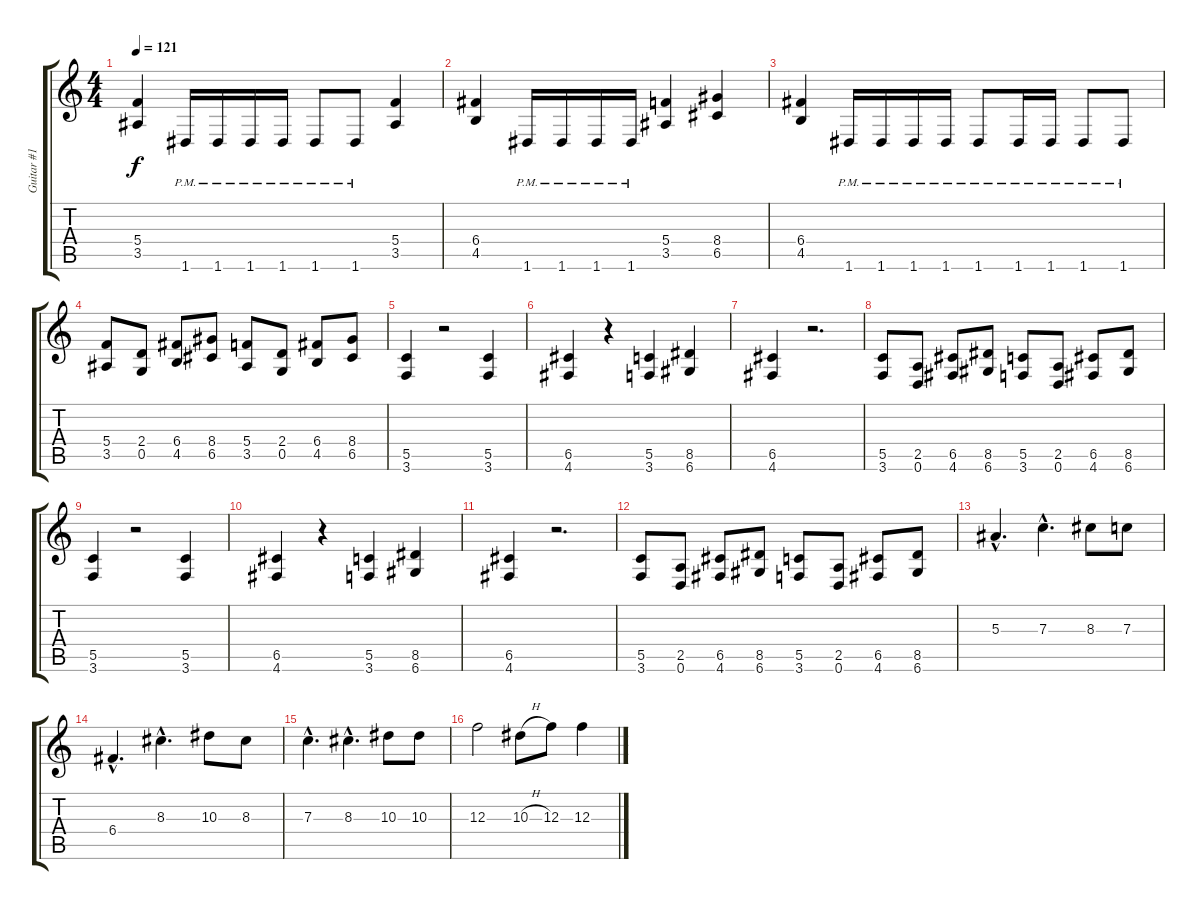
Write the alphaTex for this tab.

\track ("Guitar #1" "Guitar #1") {instrument distortionguitar}
\staff {score tabs}
\tuning (D4 A3 F3 C3 G2 D2) {hide}
\ts (4 4)
\tempo 121
\clef g2
\ks c
(5.4 3.5).4{dy f} 1.6{pm}.16 1.6{pm}.16 1.6{pm}.16 1.6{pm}.16 1.6{pm}.8 1.6{pm}.8 (5.4 3.5).4 |
(6.4 4.5).4 1.6{pm}.16 1.6{pm}.16 1.6{pm}.16 1.6{pm}.16 (5.4 3.5).4 (8.4 6.5).4 |
(6.4 4.5).4 1.6{pm}.16 1.6{pm}.16 1.6{pm}.16 1.6{pm}.16 1.6{pm}.8 1.6{pm}.16 1.6{pm}.16 1.6{pm}.8 1.6{pm}.8 |
(5.4 3.5).8 (2.4 0.5).8 (6.4 4.5).8 (8.4 6.5).8 (5.4 3.5).8 (2.4 0.5).8 (6.4 4.5).8 (8.4 6.5).8 |
(5.5 3.6).4 r.2 (5.5 3.6).4 |
(6.5 4.6).4 r.4 (5.5 3.6).4 (8.5 6.6).4 |
(6.5 4.6).4 r.2{d} |
(5.5 3.6).8 (2.5 0.6).8 (6.5 4.6).8 (8.5 6.6).8 (5.5 3.6).8 (2.5 0.6).8 (6.5 4.6).8 (8.5 6.6).8 |
(5.5 3.6).4 r.2 (5.5 3.6).4 |
(6.5 4.6).4 r.4 (5.5 3.6).4 (8.5 6.6).4 |
(6.5 4.6).4 r.2{d} |
(5.5 3.6).8 (2.5 0.6).8 (6.5 4.6).8 (8.5 6.6).8 (5.5 3.6).8 (2.5 0.6).8 (6.5 4.6).8 (8.5 6.6).8 |
5.3{hac}.4{d balance 8} 7.3{hac}.4{d} 8.3.8 7.3.8 |
6.4{hac}.4{d} 8.3{hac}.4{d} 10.3.8 8.3.8 |
7.3{hac}.4{d} 8.3{hac}.4{d} 10.3.8 10.3.8 |
12.3.2 10.3{h}.8 12.3.8 12.3.4
